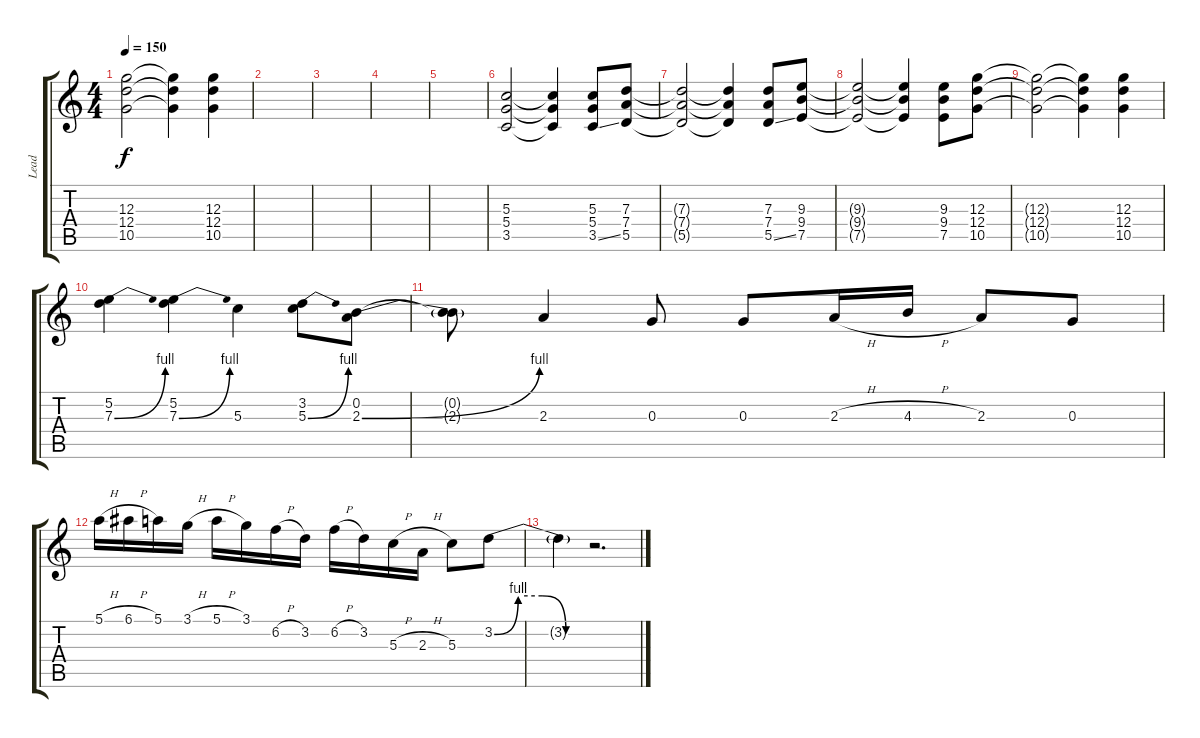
\track ("Lead" "Lead") {instrument overdrivenguitar}
\staff {score tabs}
\tuning (E4 B3 G3 D3 A2 E2) {hide}
\ts (4 4)
\tempo 150
\clef g2
\ks c
(12.3{t} 12.4{t} 10.5{t}).2{dy f} (12.3{t} 12.4{t} 10.5{t}).4 (12.3 12.4 10.5).4 |
|
|
|
|
(5.3 5.4 3.5).2 (5.3{t} 5.4{t} 3.5{t}).4 (5.3 5.4 3.5{ss}).8 (7.3 7.4 5.5).8 |
(7.3{t} 7.4{t} 5.5{t}).2 (7.3{t} 7.4{t} 5.5{t}).4 (7.3 7.4 5.5{ss}).8 (9.3 9.4 7.5).8 |
(9.3{t} 9.4{t} 7.5{t}).2 (9.3{t} 9.4{t} 7.5{t}).4 (9.3 9.4 7.5).8 (12.3 12.4 10.5).8 |
(12.3{t} 12.4{t} 10.5{t}).2 (12.3{t} 12.4{t} 10.5{t}).4 (12.3 12.4 10.5).4 |
(5.2 7.3{be (bend 0 0 60 4)}).4 (5.2 7.3{be (bend 0 0 60 4)}).4 5.3.4 (3.2 5.3{be (bend 0 0 60 4)}).8 (0.2 2.3{be (bend 0 0 60 4)}).8 |
(0.2{t} 2.3{t}).8 2.3.4 0.3.8 0.3.8 2.3{h}.16 4.3{h}.16 2.3.8 0.3.8 |
5.1{h}.16 6.1{h}.16 5.1.16 3.1{h}.16 5.1{h}.16 3.1.16 6.2{h}.16 3.2.16 6.2{h}.16 3.2.16 5.3{h}.16 2.3{h}.16 5.3.8 3.2{be (custom 0 0 15 4 30 4 45 0 60 0)}.8 |
3.2{t}.4 r.2{d}
